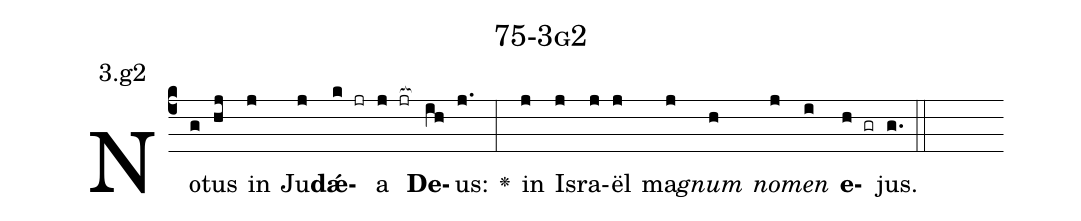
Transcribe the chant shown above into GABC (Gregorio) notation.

name: 75-3g2;
annotation: 3.g2;
%%
(c4)No(g)tus(hj) in(j) Ju(j)<b>dǽ</b>(k jr)a(j jr[ocb:1{]) <b>De</b>(ih[ocb:0}])us:(j.) <v>\greheightstar</v>(:) in(j) Is(j)ra(j)ël(j) ma(j)<i>gnum</i>(h) <i>no</i>(j)<i>men</i>(i) <b>e</b>(h gr)jus.(g.) (::)


%E(j) u(h) o(j) u(i) a(h) e.(g.) (::)
